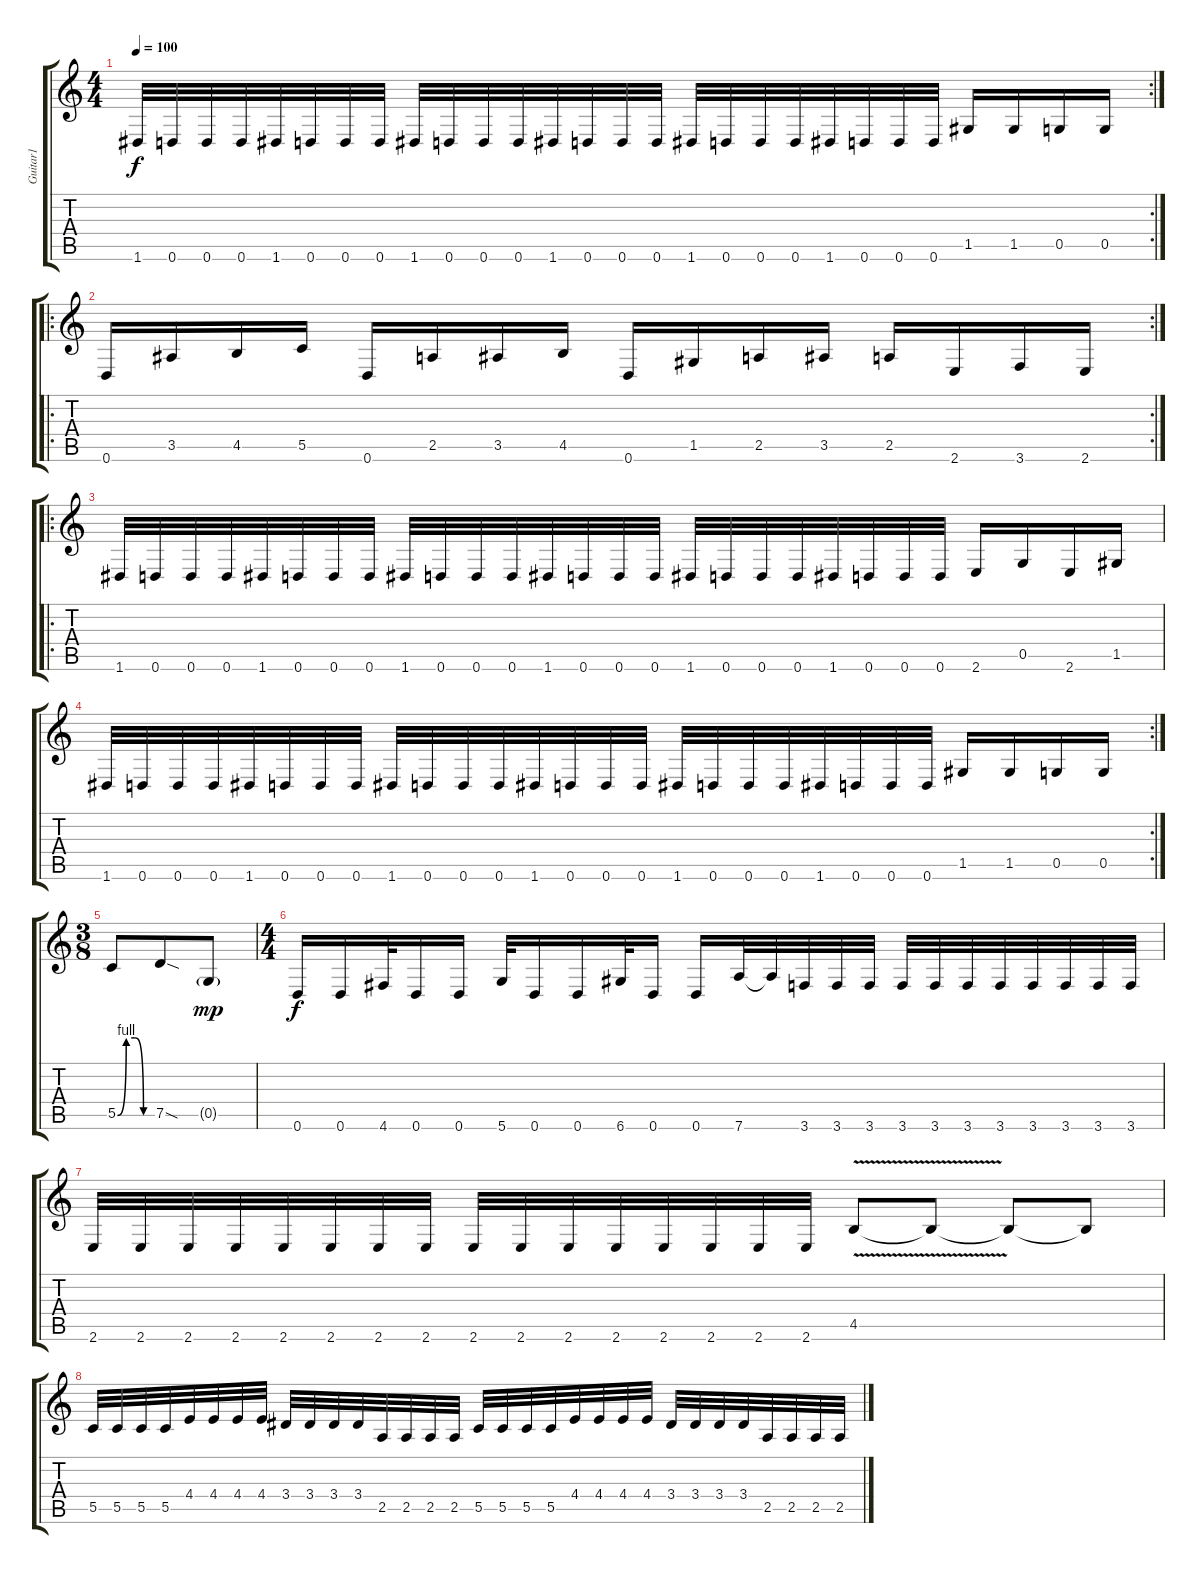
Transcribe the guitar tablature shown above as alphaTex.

\track ("Guitar1" "Guitar1") {instrument distortionguitar}
\staff {score tabs}
\tuning (D4 A3 F3 C3 G2 D2) {hide}
\rc 2
\ts (4 4)
\tempo 100
\clef g2
\ks c
1.6.32{dy f} 0.6.32 0.6.32 0.6.32 1.6.32 0.6.32 0.6.32 0.6.32 1.6.32 0.6.32 0.6.32 0.6.32 1.6.32 0.6.32 0.6.32 0.6.32 1.6.32 0.6.32 0.6.32 0.6.32 1.6.32 0.6.32 0.6.32 0.6.32 1.5.16 1.5.16 0.5.16 0.5.16 |
\ro
\rc 2
0.6.16 3.5.16 4.5.16 5.5.16 0.6.16 2.5.16 3.5.16 4.5.16 0.6.16 1.5.16 2.5.16 3.5.16 2.5.16 2.6.16 3.6.16 2.6.16 |
\ro
1.6.32 0.6.32 0.6.32 0.6.32 1.6.32 0.6.32 0.6.32 0.6.32 1.6.32 0.6.32 0.6.32 0.6.32 1.6.32 0.6.32 0.6.32 0.6.32 1.6.32 0.6.32 0.6.32 0.6.32 1.6.32 0.6.32 0.6.32 0.6.32 2.6.16 0.5.16 2.6.16 1.5.16 |
\rc 2
1.6.32 0.6.32 0.6.32 0.6.32 1.6.32 0.6.32 0.6.32 0.6.32 1.6.32 0.6.32 0.6.32 0.6.32 1.6.32 0.6.32 0.6.32 0.6.32 1.6.32 0.6.32 0.6.32 0.6.32 1.6.32 0.6.32 0.6.32 0.6.32 1.5.16 1.5.16 0.5.16 0.5.16 |
\ts (3 8)
5.5{be (custom 0 0 15 4 30 4 45 0 60 0)}.8 7.5{sod}.8 0.5{g}.8{dy mp} |
\ts (4 4)
0.6.16{dy f} 0.6.16 4.6.32 0.6.16 0.6.16 5.6.32 0.6.16 0.6.16 6.6.32 0.6.16 0.6.16 7.6.32 7.6{t}.32 3.6.32 3.6.32 3.6.32 3.6.32 3.6.32 3.6.32 3.6.32 3.6.32 3.6.32 3.6.32 3.6.32 |
2.6.32 2.6.32 2.6.32 2.6.32 2.6.32 2.6.32 2.6.32 2.6.32 2.6.32 2.6.32 2.6.32 2.6.32 2.6.32 2.6.32 2.6.32 2.6.32 4.5{v}.8 4.5{t}.8 4.5{t}.8 4.5{t}.8 |
5.5.32 5.5.32 5.5.32 5.5.32 4.4.32 4.4.32 4.4.32 4.4.32 3.4.32 3.4.32 3.4.32 3.4.32 2.5.32 2.5.32 2.5.32 2.5.32 5.5.32 5.5.32 5.5.32 5.5.32 4.4.32 4.4.32 4.4.32 4.4.32 3.4.32 3.4.32 3.4.32 3.4.32 2.5.32 2.5.32 2.5.32 2.5.32
